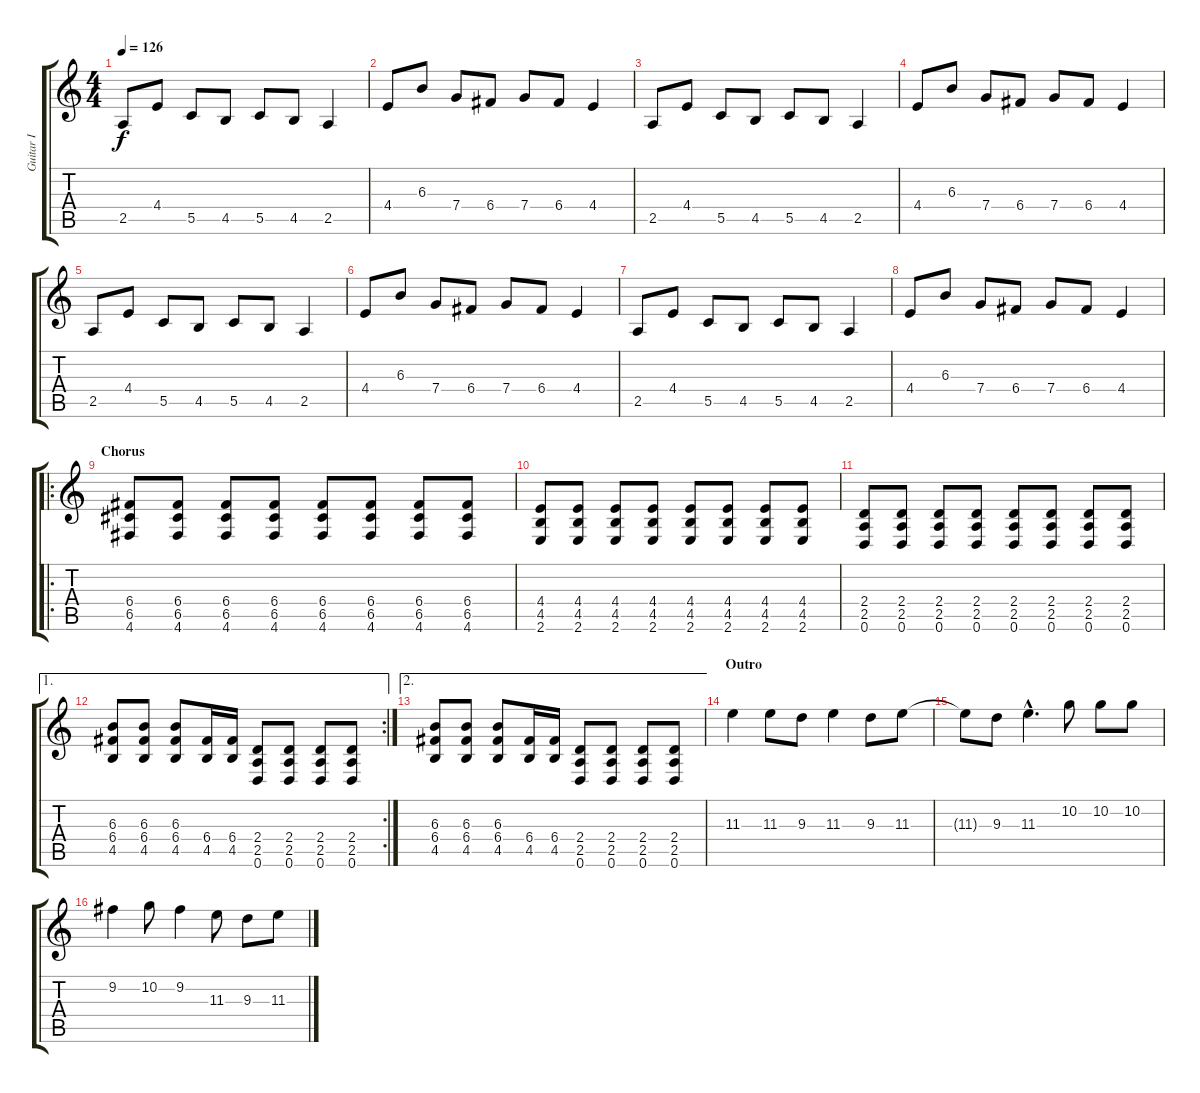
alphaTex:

\track ("Guitar I" "Guitar I") {instrument distortionguitar}
\staff {score tabs}
\tuning (D4 A3 F3 C3 G2 D2) {hide}
\ts (4 4)
\tempo 126
\clef g2
\ks c
2.5.8{dy f} 4.4.8 5.5.8 4.5.8 5.5.8 4.5.8 2.5.4 |
4.4.8 6.3.8 7.4.8 6.4.8 7.4.8 6.4.8 4.4.4 |
2.5.8 4.4.8 5.5.8 4.5.8 5.5.8 4.5.8 2.5.4 |
4.4.8 6.3.8 7.4.8 6.4.8 7.4.8 6.4.8 4.4.4 |
2.5.8 4.4.8 5.5.8 4.5.8 5.5.8 4.5.8 2.5.4 |
4.4.8 6.3.8 7.4.8 6.4.8 7.4.8 6.4.8 4.4.4 |
2.5.8 4.4.8 5.5.8 4.5.8 5.5.8 4.5.8 2.5.4 |
4.4.8 6.3.8 7.4.8 6.4.8 7.4.8 6.4.8 4.4.4 |
\ro
\section ("" "Chorus")
(6.4 6.5 4.6).8 (6.4 6.5 4.6).8 (6.4 6.5 4.6).8 (6.4 6.5 4.6).8 (6.4 6.5 4.6).8 (6.4 6.5 4.6).8 (6.4 6.5 4.6).8 (6.4 6.5 4.6).8 |
(4.4 4.5 2.6).8 (4.4 4.5 2.6).8 (4.4 4.5 2.6).8 (4.4 4.5 2.6).8 (4.4 4.5 2.6).8 (4.4 4.5 2.6).8 (4.4 4.5 2.6).8 (4.4 4.5 2.6).8 |
(2.4 2.5 0.6).8 (2.4 2.5 0.6).8 (2.4 2.5 0.6).8 (2.4 2.5 0.6).8 (2.4 2.5 0.6).8 (2.4 2.5 0.6).8 (2.4 2.5 0.6).8 (2.4 2.5 0.6).8 |
\ae 1
\rc 2
(6.3 6.4 4.5).8 (6.3 6.4 4.5).8 (6.3 6.4 4.5).8 (6.4 4.5).16 (6.4 4.5).16 (2.4 2.5 0.6).8 (2.4 2.5 0.6).8 (2.4 2.5 0.6).8 (2.4 2.5 0.6).8 |
\ae 2
(6.3 6.4 4.5).8 (6.3 6.4 4.5).8 (6.3 6.4 4.5).8 (6.4 4.5).16 (6.4 4.5).16 (2.4 2.5 0.6).8 (2.4 2.5 0.6).8 (2.4 2.5 0.6).8 (2.4 2.5 0.6).8 |
\section ("" "Outro")
11.3.4 11.3.8 9.3.8 11.3.4 9.3.8 11.3.8 |
11.3{t}.8 9.3.8 11.3{hac}.4{d} 10.2.8 10.2.8 10.2.8 |
9.2.4 10.2.8 9.2.4 11.3.8 9.3.8 11.3.8
